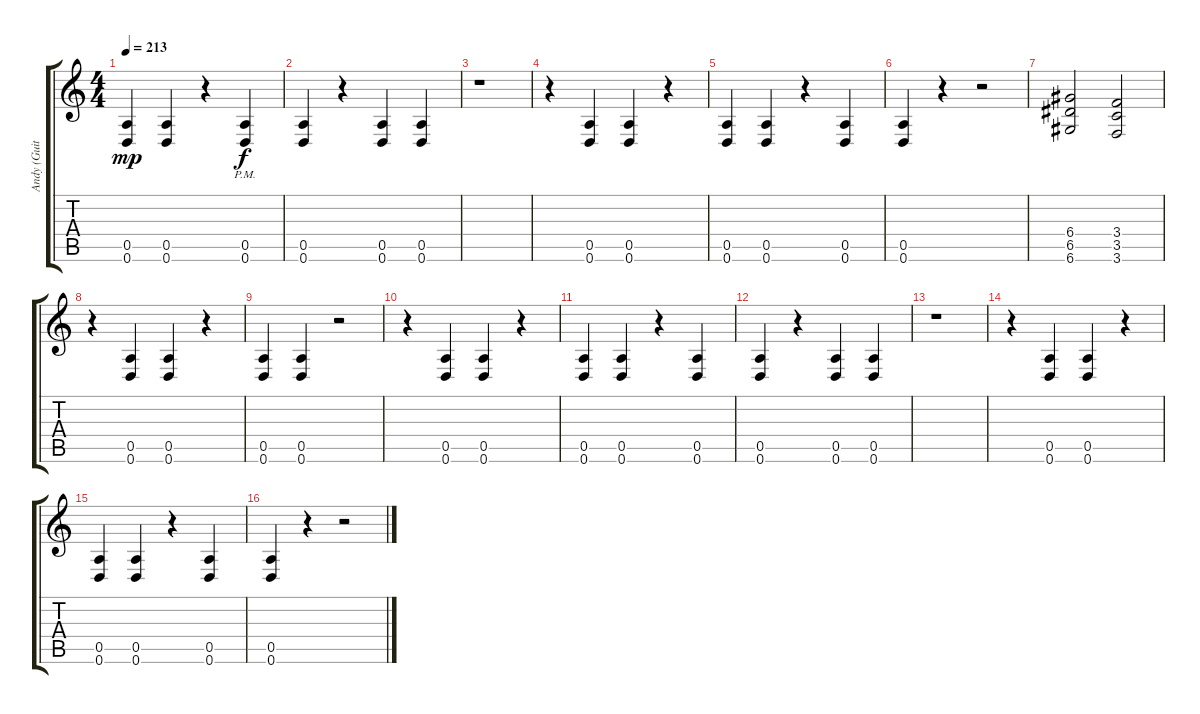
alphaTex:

\track ("Andy (Guitar right)" "Andy (Guit") {instrument distortionguitar}
\staff {score tabs}
\tuning (E4 B3 G3 D3 A2 D2) {hide}
\ts (4 4)
\tempo 213
\clef g2
\ks c
(0.5 0.6).4{dy mp} (0.5 0.6).4 r.4 (0.5{pm} 0.6{pm}).4{dy f} |
(0.5 0.6).4 r.4 (0.5 0.6).4 (0.5 0.6).4 |
r.1 |
r.4 (0.5 0.6).4 (0.5 0.6).4 r.4 |
(0.5 0.6).4 (0.5 0.6).4 r.4 (0.5 0.6).4 |
(0.5 0.6).4 r.4 r.2 |
(6.4 6.5 6.6).2 (3.4 3.5 3.6).2 |
r.4 (0.5 0.6).4 (0.5 0.6).4 r.4 |
(0.5 0.6).4 (0.5 0.6).4 r.2 |
r.4 (0.5 0.6).4 (0.5 0.6).4 r.4 |
(0.5 0.6).4 (0.5 0.6).4 r.4 (0.5 0.6).4 |
(0.5 0.6).4 r.4 (0.5 0.6).4 (0.5 0.6).4 |
r.1 |
r.4 (0.5 0.6).4 (0.5 0.6).4 r.4 |
(0.5 0.6).4 (0.5 0.6).4 r.4 (0.5 0.6).4 |
(0.5 0.6).4 r.4 r.2
